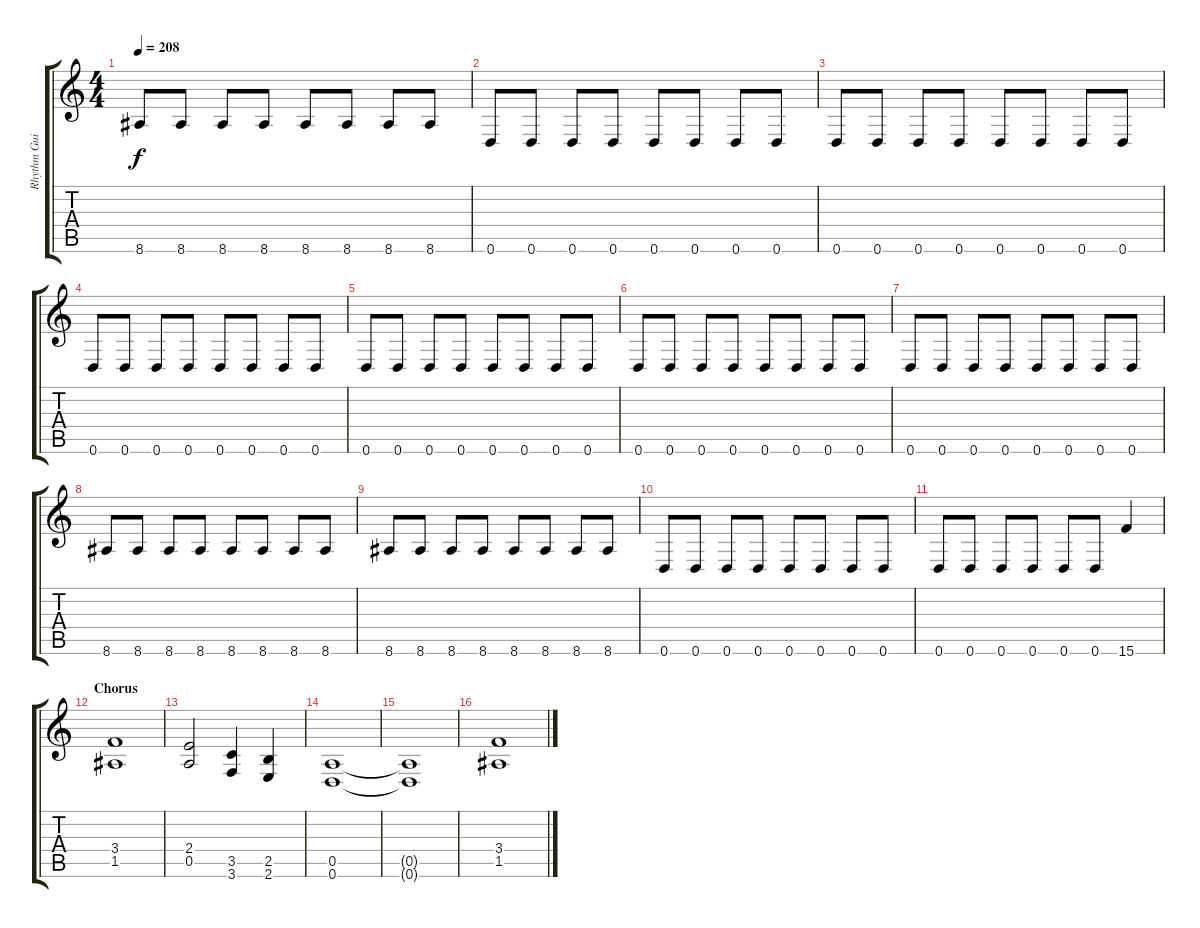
\track ("Rhythm Guitar" "Rhythm Gui") {instrument distortionguitar}
\staff {score tabs}
\tuning (E4 B3 G3 D3 A2 D2) {hide}
\ts (4 4)
\tempo 208
\clef g2
\ks c
8.6.8{dy f} 8.6.8 8.6.8 8.6.8 8.6.8 8.6.8 8.6.8 8.6.8 |
0.6.8 0.6.8 0.6.8 0.6.8 0.6.8 0.6.8 0.6.8 0.6.8 |
0.6.8 0.6.8 0.6.8 0.6.8 0.6.8 0.6.8 0.6.8 0.6.8 |
0.6.8 0.6.8 0.6.8 0.6.8 0.6.8 0.6.8 0.6.8 0.6.8 |
0.6.8 0.6.8 0.6.8 0.6.8 0.6.8 0.6.8 0.6.8 0.6.8 |
0.6.8 0.6.8 0.6.8 0.6.8 0.6.8 0.6.8 0.6.8 0.6.8 |
0.6.8 0.6.8 0.6.8 0.6.8 0.6.8 0.6.8 0.6.8 0.6.8 |
8.6.8 8.6.8 8.6.8 8.6.8 8.6.8 8.6.8 8.6.8 8.6.8 |
8.6.8 8.6.8 8.6.8 8.6.8 8.6.8 8.6.8 8.6.8 8.6.8 |
0.6.8 0.6.8 0.6.8 0.6.8 0.6.8 0.6.8 0.6.8 0.6.8 |
0.6.8 0.6.8 0.6.8 0.6.8 0.6.8 0.6.8 15.6.4 |
\section ("" "Chorus")
(3.4 1.5).1 |
(2.4 0.5).2 (3.5 3.6).4 (2.5 2.6).4 |
(0.5 0.6).1 |
(0.5{t} 0.6{t}).1 |
(3.4 1.5).1
